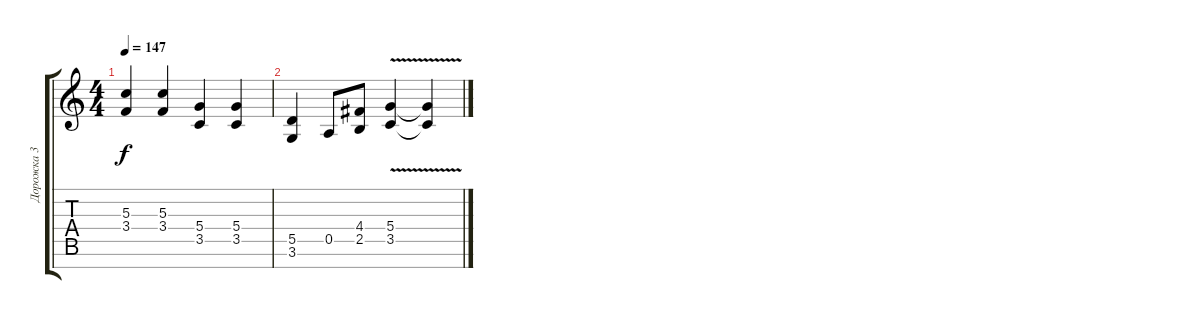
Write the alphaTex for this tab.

\track ("Дорожка 3" "Дорожка 3") {instrument distortionguitar}
\staff {score tabs}
\tuning (E4 B3 G3 D3 A2 E2 B1) {hide}
\ts (4 4)
\tempo 147
\clef g2
\ks c
(5.3 3.4).4{dy f} (5.3 3.4).4 (5.4 3.5).4 (5.4 3.5).4 |
(5.5 3.6).4 0.5.8 (4.4 2.5).8 (5.4{v} 3.5).4 (5.4{t} 3.5{t}).4
